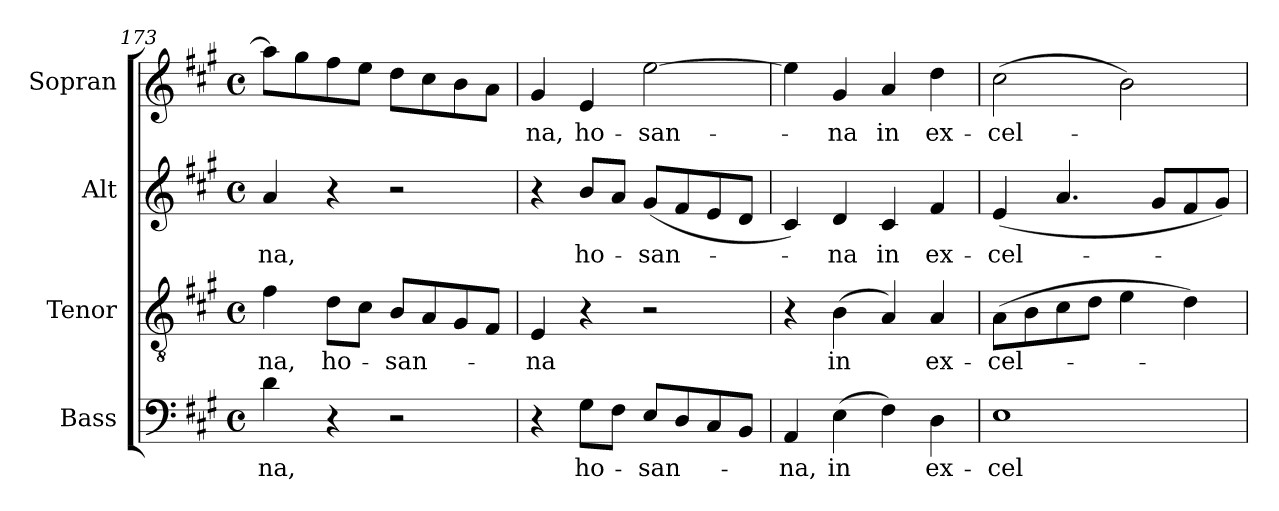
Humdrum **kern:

**kern	**text	**kern	**text	**kern	**text	**kern	**text
*part4	*part4	*part3	*part3	*part2	*part2	*part1	*part1
*staff4	*staff4	*staff3	*staff3	*staff2	*staff2	*staff1	*staff1
*I"Bass	*	*I"Tenor	*	*I"Alt	*	*I"Sopran	*
*I'B.	*	*I'T.	*	*I'A.	*	*I'S.	*
*clefF4	*	*clefGv2	*	*clefG2	*	*clefG2	*
*k[f#c#g#]	*	*k[f#c#g#]	*	*k[f#c#g#]	*	*k[f#c#g#]	*
*A:	*	*A:	*	*A:	*	*A:	*
*M4/4	*	*M4/4	*	*M4/4	*	*M4/4	*
*met(c)	*	*met(c)	*	*met(c)	*	*met(c)	*
=173	=173	=173	=173	=173	=173	=173	=173
!	!LO:LY:b	!	!LO:LY:b	!	!LO:LY:b	!	!
4d\	-na,	4f#\	-na,	4a/	-na,	8aa\L]	.
.	.	.	.	.	.	8gg#\	.
!	!	!	!LO:LY:b	!	!	!	!
4r	.	8d\L	ho-	4r	.	8ff#\	.
.	.	8c#\J	.	.	.	8ee\J	.
!	!	!	!LO:LY:b	!	!	!	!
2r	.	8B/L	-san-	2r	.	8dd\L	.
.	.	8A/	.	.	.	8cc#\	.
.	.	8G#/	.	.	.	8b\	.
.	.	8F#/J	.	.	.	8a\J	.
=174	=174	=174	=174	=174	=174	=174	=174
!	!	!	!LO:LY:b	!	!	!	!LO:LY:b
4r	.	4E/	-na	4r	.	4g#/	-na,
!	!LO:LY:b	!	!	!	!LO:LY:b	!	!LO:LY:b
8G#\L	ho-	4r	.	8b/L	ho-	4e/	ho-
8F#\J	.	.	.	8a/J	.	.	.
!	!LO:LY:b	!	!	!	!LO:LY:b	!	!LO:LY:b
8E/L	-san-	2r	.	(<8g#/L	-san-	[2ee\	-san-
8D/	.	.	.	8f#/	.	.	.
8C#/	.	.	.	8e/	.	.	.
8BB/J	.	.	.	8d/J	.	.	.
!!LO:LB:g=z
=175	=175	=175	=175	=175	=175	=175	=175
!	!LO:LY:b	!	!	!	!	!	!
4AA/	-na,	4r	.	4c#/)	.	4ee\]	.
!	!LO:LY:b	!	!LO:LY:b	!	!LO:LY:b	!	!LO:LY:b
(>4E\	in	(>4B\	in	4d/	-na	4g#/	-na
!	!	!	!	!	!LO:LY:b	!	!LO:LY:b
4F#\)	.	4A/)	.	4c#/	in	4a/	in
!	!LO:LY:b	!	!LO:LY:b	!	!LO:LY:b	!	!LO:LY:b
4D\	ex-	4A/	ex-	4f#/	ex-	4dd\	ex-
=176	=176	=176	=176	=176	=176	=176	=176
!	!LO:LY:b	!	!LO:LY:b	!	!LO:LY:b	!	!LO:LY:b
1E	-cel-	(>8A\L	-cel-	(<4e/	-cel-	(>2cc#\	-cel-
.	.	8B\	.	.	.	.	.
.	.	8c#\	.	4.a/	.	.	.
.	.	8d\J	.	.	.	.	.
.	.	4e\	.	.	.	2b\)	.
.	.	.	.	8g#/L	.	.	.
.	.	4d\)	.	8f#/	.	.	.
.	.	.	.	8g#/J)	.	.	.
=	=	=	=	=	=	=	=
*-	*-	*-	*-	*-	*-	*-	*-
